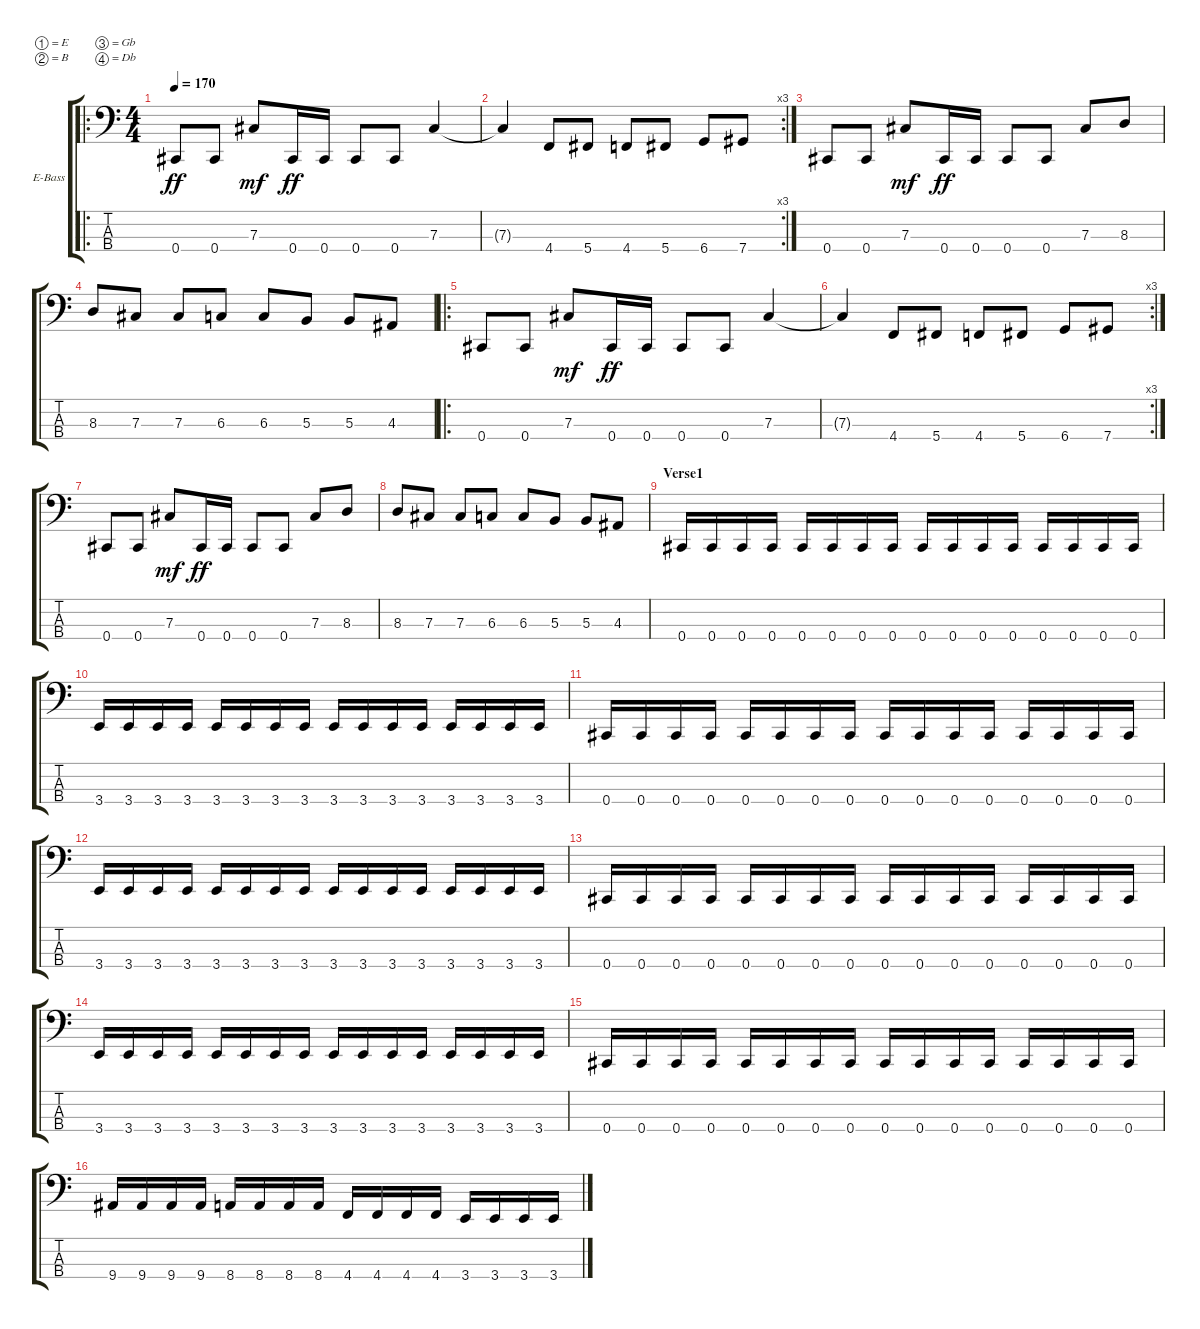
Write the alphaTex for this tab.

\defaultSystemsLayout 4
\bracketExtendMode groupsimilarinstruments
\firstSystemTrackNameOrientation horizontal
\otherSystemsTrackNameOrientation horizontal
\track ("Orion" "E-Bass") {instrument electricbassfinger}
\staff {score tabs}
\tuning (E2 B1 Gb1 Db1)
\ro
\ts (4 4)
\tempo 170
\clef f4
\scale
0.498069
\ks c
0.4.8{dy ff instrument electricbassfinger} 0.4.8 7.3.8{dy mf} 0.4.16{dy ff} 0.4.16 0.4.8 0.4.8 7.3.4 |
\rc 3
\scale
0.262548 7.3{t}.4 4.4.8 5.4.8 4.4.8 5.4.8 6.4.8 7.4.8 |
\scale
0.239382 0.4.8 0.4.8 7.3.8{dy mf} 0.4.16{dy ff} 0.4.16 0.4.8 0.4.8 7.3.8 8.3.8 |
\scale
0.303922 8.3.8 7.3.8 7.3.8 6.3.8 6.3.8 5.3.8 5.3.8 4.3.8 |
\ro
\scale
0.362745 0.4.8 0.4.8 7.3.8{dy mf} 0.4.16{dy ff} 0.4.16 0.4.8 0.4.8 7.3.4 |
\rc 3
\scale
0.333333 7.3{t}.4 4.4.8 5.4.8 4.4.8 5.4.8 6.4.8 7.4.8 |
\scale
0.333333 0.4.8 0.4.8 7.3.8{dy mf} 0.4.16{dy ff} 0.4.16 0.4.8 0.4.8 7.3.8 8.3.8 |
\scale
0.333333 8.3.8 7.3.8 7.3.8 6.3.8 6.3.8 5.3.8 5.3.8 4.3.8 |
\section ("" "Verse1")
\scale
0.333333 0.4.16 0.4.16 0.4.16 0.4.16 0.4.16 0.4.16 0.4.16 0.4.16 0.4.16 0.4.16 0.4.16 0.4.16 0.4.16 0.4.16 0.4.16 0.4.16 |
\scale
0.333333 3.4.16 3.4.16 3.4.16 3.4.16 3.4.16 3.4.16 3.4.16 3.4.16 3.4.16 3.4.16 3.4.16 3.4.16 3.4.16 3.4.16 3.4.16 3.4.16 |
\scale
0.333333 0.4.16 0.4.16 0.4.16 0.4.16 0.4.16 0.4.16 0.4.16 0.4.16 0.4.16 0.4.16 0.4.16 0.4.16 0.4.16 0.4.16 0.4.16 0.4.16 |
\scale
0.333333 3.4.16 3.4.16 3.4.16 3.4.16 3.4.16 3.4.16 3.4.16 3.4.16 3.4.16 3.4.16 3.4.16 3.4.16 3.4.16 3.4.16 3.4.16 3.4.16 |
\scale
0.333333 0.4.16 0.4.16 0.4.16 0.4.16 0.4.16 0.4.16 0.4.16 0.4.16 0.4.16 0.4.16 0.4.16 0.4.16 0.4.16 0.4.16 0.4.16 0.4.16 |
\scale
0.333333 3.4.16 3.4.16 3.4.16 3.4.16 3.4.16 3.4.16 3.4.16 3.4.16 3.4.16 3.4.16 3.4.16 3.4.16 3.4.16 3.4.16 3.4.16 3.4.16 |
\scale
0.333333 0.4.16 0.4.16 0.4.16 0.4.16 0.4.16 0.4.16 0.4.16 0.4.16 0.4.16 0.4.16 0.4.16 0.4.16 0.4.16 0.4.16 0.4.16 0.4.16 |
\scale
0.333333 9.4.16 9.4.16 9.4.16 9.4.16 8.4.16 8.4.16 8.4.16 8.4.16 4.4.16 4.4.16 4.4.16 4.4.16 3.4.16 3.4.16 3.4.16 3.4.16
